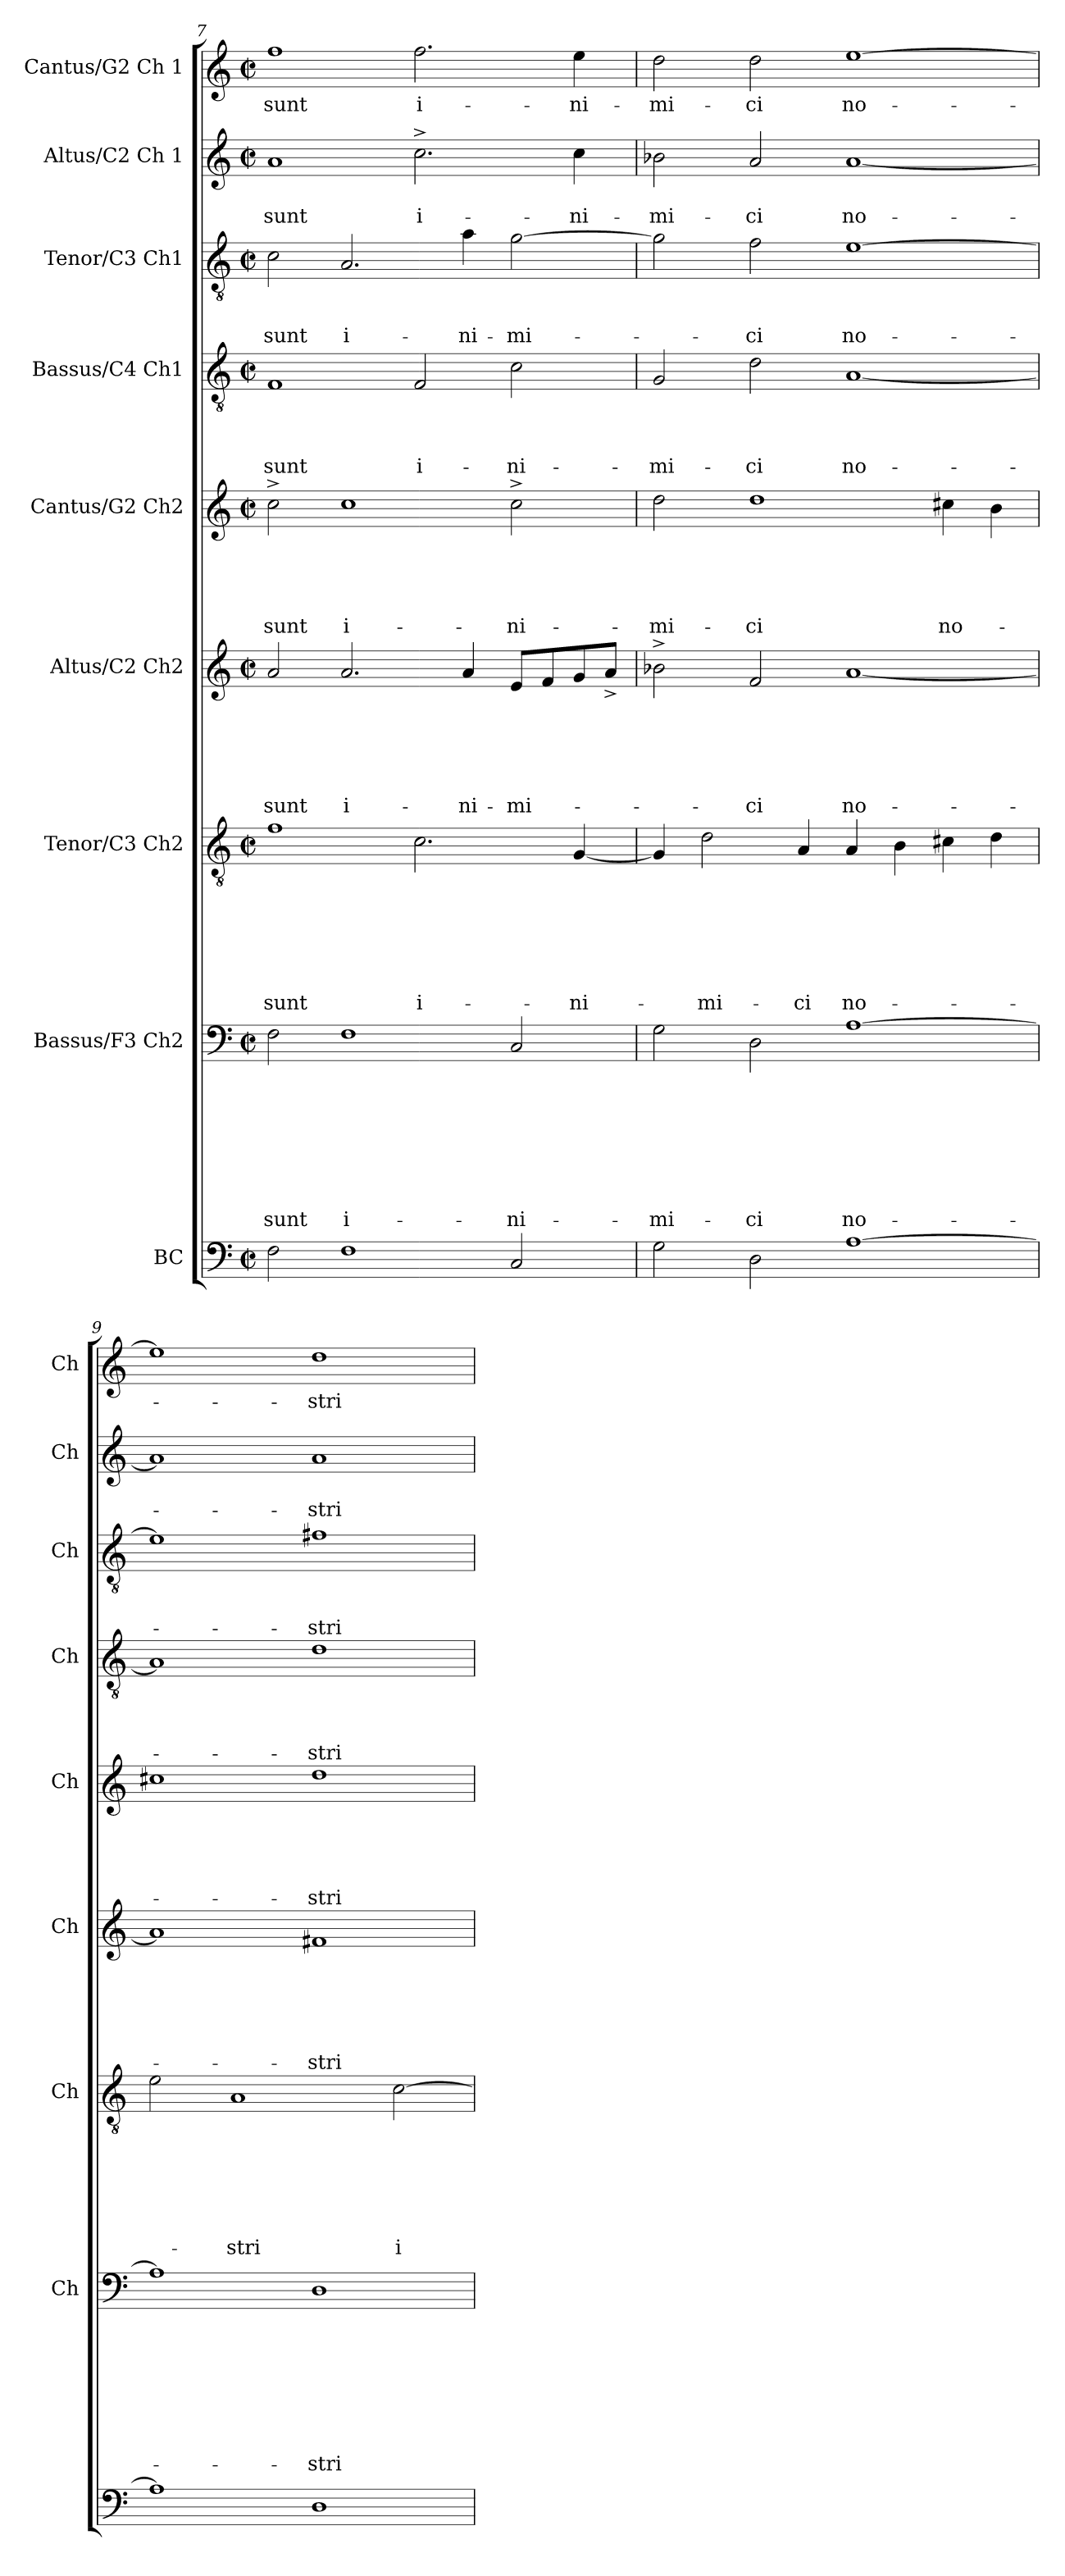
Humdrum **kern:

**kern	**kern	**text	**text	**text	**text	**text	**text	**text	**text	**kern	**text	**text	**text	**text	**text	**text	**text	**kern	**text	**text	**text	**text	**text	**text	**kern	**text	**text	**text	**text	**text	**kern	**text	**text	**text	**text	**kern	**text	**text	**text	**kern	**text	**text	**kern	**text
*part9	*part8	*part8	*part8	*part8	*part8	*part8	*part8	*part8	*part8	*part7	*part7	*part7	*part7	*part7	*part7	*part7	*part7	*part6	*part6	*part6	*part6	*part6	*part6	*part6	*part5	*part5	*part5	*part5	*part5	*part5	*part4	*part4	*part4	*part4	*part4	*part3	*part3	*part3	*part3	*part2	*part2	*part2	*part1	*part1
*staff9	*staff8	*staff8	*staff8	*staff8	*staff8	*staff8	*staff8	*staff8	*staff8	*staff7	*staff7	*staff7	*staff7	*staff7	*staff7	*staff7	*staff7	*staff6	*staff6	*staff6	*staff6	*staff6	*staff6	*staff6	*staff5	*staff5	*staff5	*staff5	*staff5	*staff5	*staff4	*staff4	*staff4	*staff4	*staff4	*staff3	*staff3	*staff3	*staff3	*staff2	*staff2	*staff2	*staff1	*staff1
*I"BC	*I"Bassus/F3 Ch2	*	*	*	*	*	*	*	*	*I"Tenor/C3 Ch2	*	*	*	*	*	*	*	*I"Altus/C2 Ch2	*	*	*	*	*	*	*I"Cantus/G2 Ch2	*	*	*	*	*	*I"Bassus/C4 Ch1	*	*	*	*	*I"Tenor/C3 Ch1	*	*	*	*I"Altus/C2 Ch 1	*	*	*I"Cantus/G2 Ch 1	*
*	*I'Ch	*	*	*	*	*	*	*	*	*I'Ch	*	*	*	*	*	*	*	*I'Ch	*	*	*	*	*	*	*I'Ch	*	*	*	*	*	*I'Ch	*	*	*	*	*I'Ch	*	*	*	*I'Ch	*	*	*I'Ch	*
*clefF4	*clefF4	*	*	*	*	*	*	*	*	*clefGv2	*	*	*	*	*	*	*	*clefG2	*	*	*	*	*	*	*clefG2	*	*	*	*	*	*clefGv2	*	*	*	*	*clefGv2	*	*	*	*clefG2	*	*	*clefG2	*
*k[]	*k[]	*	*	*	*	*	*	*	*	*k[]	*	*	*	*	*	*	*	*k[]	*	*	*	*	*	*	*k[]	*	*	*	*	*	*k[]	*	*	*	*	*k[]	*	*	*	*k[]	*	*	*k[]	*
*C:	*C:	*	*	*	*	*	*	*	*	*C:	*	*	*	*	*	*	*	*C:	*	*	*	*	*	*	*C:	*	*	*	*	*	*C:	*	*	*	*	*C:	*	*	*	*C:	*	*	*C:	*
*M2/2	*M2/2	*	*	*	*	*	*	*	*	*M2/2	*	*	*	*	*	*	*	*M2/2	*	*	*	*	*	*	*M2/2	*	*	*	*	*	*M2/2	*	*	*	*	*M2/2	*	*	*	*M2/2	*	*	*M2/2	*
*met(c|)	*met(c|)	*	*	*	*	*	*	*	*	*met(c|)	*	*	*	*	*	*	*	*met(c|)	*	*	*	*	*	*	*met(c|)	*	*	*	*	*	*met(c|)	*	*	*	*	*met(c|)	*	*	*	*met(c|)	*	*	*met(c|)	*
=7	=7	=7	=7	=7	=7	=7	=7	=7	=7	=7	=7	=7	=7	=7	=7	=7	=7	=7	=7	=7	=7	=7	=7	=7	=7	=7	=7	=7	=7	=7	=7	=7	=7	=7	=7	=7	=7	=7	=7	=7	=7	=7	=7	=7
!	!	!	!	!	!	!	!	!	!LO:LY:b	!	!	!	!	!	!	!	!LO:LY:b	!	!	!	!	!	!	!LO:LY:b	!	!	!	!	!	!LO:LY:b	!	!	!	!	!LO:LY:b	!	!	!	!LO:LY:b	!	!	!LO:LY:b	!	!LO:LY:b
2F\	2F\	.	.	.	.	.	.	.	sunt	1f	.	.	.	.	.	.	sunt	2a/	.	.	.	.	.	sunt	2cc^>\	.	.	.	.	sunt	1F	.	.	.	sunt	2c\	.	.	sunt	1a	.	sunt	1ff	sunt
!	!	!	!	!	!	!	!	!	!LO:LY:b:rj	!	!	!	!	!	!	!	!	!	!	!	!	!	!	!LO:LY:b	!	!	!	!	!	!LO:LY:b:rj	!	!	!	!	!	!	!	!	!LO:LY:b	!	!	!	!	!
1F	1F	.	.	.	.	.	.	.	i-	.	.	.	.	.	.	.	.	2.a/	.	.	.	.	.	i-	1cc	.	.	.	.	i-	.	.	.	.	.	2.A/	.	.	i-	.	.	.	.	.
!	!	!	!	!	!	!	!	!	!	!	!	!	!	!	!	!	!LO:LY:b	!	!	!	!	!	!	!	!	!	!	!	!	!	!	!	!	!	!LO:LY:b	!	!	!	!	!	!	!LO:LY:b	!	!LO:LY:b
.	.	.	.	.	.	.	.	.	.	2.c\	.	.	.	.	.	.	i-	.	.	.	.	.	.	.	.	.	.	.	.	.	2F/	.	.	.	i-	.	.	.	.	2.cc^>\	.	i-	2.ff\	i-
!	!	!	!	!	!	!	!	!	!	!	!	!	!	!	!	!	!	!	!	!	!	!	!	!LO:LY:b	!	!	!	!	!	!	!	!	!	!	!	!	!	!	!LO:LY:b	!	!	!	!	!
.	.	.	.	.	.	.	.	.	.	.	.	.	.	.	.	.	.	4a/	.	.	.	.	.	-ni-	.	.	.	.	.	.	.	.	.	.	.	4a\	.	.	-ni-	.	.	.	.	.
!	!	!	!	!	!	!	!	!	!LO:LY:b	!	!	!	!	!	!	!	!	!	!	!	!	!	!	!LO:LY:b	!	!	!	!	!	!LO:LY:b	!	!	!	!	!LO:LY:b	!	!	!	!LO:LY:b:rj	!	!	!	!	!
2C/	2C/	.	.	.	.	.	.	.	-ni-	.	.	.	.	.	.	.	.	8e/L	.	.	.	.	.	-mi-	2cc^>\	.	.	.	.	-ni-	2c\	.	.	.	-ni-	[>2g\	.	.	-mi-	.	.	.	.	.
.	.	.	.	.	.	.	.	.	.	.	.	.	.	.	.	.	.	8f/	.	.	.	.	.	.	.	.	.	.	.	.	.	.	.	.	.	.	.	.	.	.	.	.	.	.
!	!	!	!	!	!	!	!	!	!	!	!	!	!	!	!	!	!LO:LY:b	!	!	!	!	!	!	!	!	!	!	!	!	!	!	!	!	!	!	!	!	!	!	!	!	!LO:LY:b	!	!LO:LY:b
.	.	.	.	.	.	.	.	.	.	[<4G/	.	.	.	.	.	.	-ni-	8g/	.	.	.	.	.	.	.	.	.	.	.	.	.	.	.	.	.	.	.	.	.	4cc\	.	-ni-	4ee\	-ni-
.	.	.	.	.	.	.	.	.	.	.	.	.	.	.	.	.	.	8a^</J	.	.	.	.	.	.	.	.	.	.	.	.	.	.	.	.	.	.	.	.	.	.	.	.	.	.
=8	=8	=8	=8	=8	=8	=8	=8	=8	=8	=8	=8	=8	=8	=8	=8	=8	=8	=8	=8	=8	=8	=8	=8	=8	=8	=8	=8	=8	=8	=8	=8	=8	=8	=8	=8	=8	=8	=8	=8	=8	=8	=8	=8	=8
!	!	!	!	!	!	!	!	!	!LO:LY:b	!	!	!	!	!	!	!	!	!	!	!	!	!	!	!	!	!	!	!	!	!LO:LY:b	!	!	!	!	!LO:LY:b	!	!	!	!	!	!	!LO:LY:b	!	!LO:LY:b
2G\	2G\	.	.	.	.	.	.	.	-mi-	4G/]	.	.	.	.	.	.	.	2b-X^>\	.	.	.	.	.	.	2dd\	.	.	.	.	-mi-	2G/	.	.	.	-mi-	2g\]	.	.	.	2b-X\	.	-mi-	2dd\	-mi-
!	!	!	!	!	!	!	!	!	!	!	!	!	!	!	!	!	!LO:LY:b	!	!	!	!	!	!	!	!	!	!	!	!	!	!	!	!	!	!	!	!	!	!	!	!	!	!	!
.	.	.	.	.	.	.	.	.	.	2d\	.	.	.	.	.	.	-mi-	.	.	.	.	.	.	.	.	.	.	.	.	.	.	.	.	.	.	.	.	.	.	.	.	.	.	.
!	!	!	!	!	!	!	!	!	!LO:LY:b	!	!	!	!	!	!	!	!	!	!	!	!	!	!	!LO:LY:b	!	!	!	!	!	!LO:LY:b	!	!	!	!	!LO:LY:b	!	!	!	!LO:LY:b	!	!	!LO:LY:b	!	!LO:LY:b
2D\	2D\	.	.	.	.	.	.	.	-ci	.	.	.	.	.	.	.	.	2f/	.	.	.	.	.	-ci	1dd	.	.	.	.	-ci	2d\	.	.	.	-ci	2f\	.	.	-ci	2a/	.	-ci	2dd\	-ci
!	!	!	!	!	!	!	!	!	!	!	!	!	!	!	!	!	!LO:LY:b	!	!	!	!	!	!	!	!	!	!	!	!	!	!	!	!	!	!	!	!	!	!	!	!	!	!	!
.	.	.	.	.	.	.	.	.	.	4A/	.	.	.	.	.	.	-ci	.	.	.	.	.	.	.	.	.	.	.	.	.	.	.	.	.	.	.	.	.	.	.	.	.	.	.
!	!	!	!	!	!	!	!	!	!LO:LY:b	!	!	!	!	!	!	!	!LO:LY:b	!	!	!	!	!	!	!LO:LY:b	!	!	!	!	!	!	!	!	!	!	!LO:LY:b	!	!	!	!LO:LY:b	!	!	!LO:LY:b	!	!LO:LY:b
[>1A	[>1A	.	.	.	.	.	.	.	no-	4A/	.	.	.	.	.	.	no-	[<1a	.	.	.	.	.	no-	.	.	.	.	.	.	[<1A	.	.	.	no-	[>1e	.	.	no-	[<1a	.	no-	[>1ee	no-
.	.	.	.	.	.	.	.	.	.	4B\	.	.	.	.	.	.	.	.	.	.	.	.	.	.	.	.	.	.	.	.	.	.	.	.	.	.	.	.	.	.	.	.	.	.
!	!	!	!	!	!	!	!	!	!	!	!	!	!	!	!	!	!	!	!	!	!	!	!	!	!	!	!	!	!	!LO:LY:b	!	!	!	!	!	!	!	!	!	!	!	!	!	!
.	.	.	.	.	.	.	.	.	.	4c#X\	.	.	.	.	.	.	.	.	.	.	.	.	.	.	4cc#X\	.	.	.	.	no-	.	.	.	.	.	.	.	.	.	.	.	.	.	.
.	.	.	.	.	.	.	.	.	.	4d\	.	.	.	.	.	.	.	.	.	.	.	.	.	.	4b\	.	.	.	.	.	.	.	.	.	.	.	.	.	.	.	.	.	.	.
=9	=9	=9	=9	=9	=9	=9	=9	=9	=9	=9	=9	=9	=9	=9	=9	=9	=9	=9	=9	=9	=9	=9	=9	=9	=9	=9	=9	=9	=9	=9	=9	=9	=9	=9	=9	=9	=9	=9	=9	=9	=9	=9	=9	=9
1A]	1A]	.	.	.	.	.	.	.	.	2e\	.	.	.	.	.	.	.	1a]	.	.	.	.	.	.	1cc#X	.	.	.	.	.	1A]	.	.	.	.	1e]	.	.	.	1a]	.	.	1ee]	.
!	!	!	!	!	!	!	!	!	!	!	!	!	!	!	!	!	!LO:LY:b	!	!	!	!	!	!	!	!	!	!	!	!	!	!	!	!	!	!	!	!	!	!	!	!	!	!	!
.	.	.	.	.	.	.	.	.	.	1A	.	.	.	.	.	.	-stri	.	.	.	.	.	.	.	.	.	.	.	.	.	.	.	.	.	.	.	.	.	.	.	.	.	.	.
!	!	!	!	!	!	!	!	!	!LO:LY:b	!	!	!	!	!	!	!	!	!	!	!	!	!	!	!LO:LY:b	!	!	!	!	!	!LO:LY:b	!	!	!	!	!LO:LY:b	!	!	!	!LO:LY:b	!	!	!LO:LY:b	!	!LO:LY:b
1D	1D	.	.	.	.	.	.	.	-stri	.	.	.	.	.	.	.	.	1f#X	.	.	.	.	.	-stri	1dd	.	.	.	.	-stri	1d	.	.	.	-stri	1f#X	.	.	-stri	1a	.	-stri	1dd	-stri
!	!	!	!	!	!	!	!	!	!	!	!	!	!	!	!	!	!LO:LY:b	!	!	!	!	!	!	!	!	!	!	!	!	!	!	!	!	!	!	!	!	!	!	!	!	!	!	!
.	.	.	.	.	.	.	.	.	.	[>2c\	.	.	.	.	.	.	i-	.	.	.	.	.	.	.	.	.	.	.	.	.	.	.	.	.	.	.	.	.	.	.	.	.	.	.
=	=	=	=	=	=	=	=	=	=	=	=	=	=	=	=	=	=	=	=	=	=	=	=	=	=	=	=	=	=	=	=	=	=	=	=	=	=	=	=	=	=	=	=	=
*-	*-	*-	*-	*-	*-	*-	*-	*-	*-	*-	*-	*-	*-	*-	*-	*-	*-	*-	*-	*-	*-	*-	*-	*-	*-	*-	*-	*-	*-	*-	*-	*-	*-	*-	*-	*-	*-	*-	*-	*-	*-	*-	*-	*-
